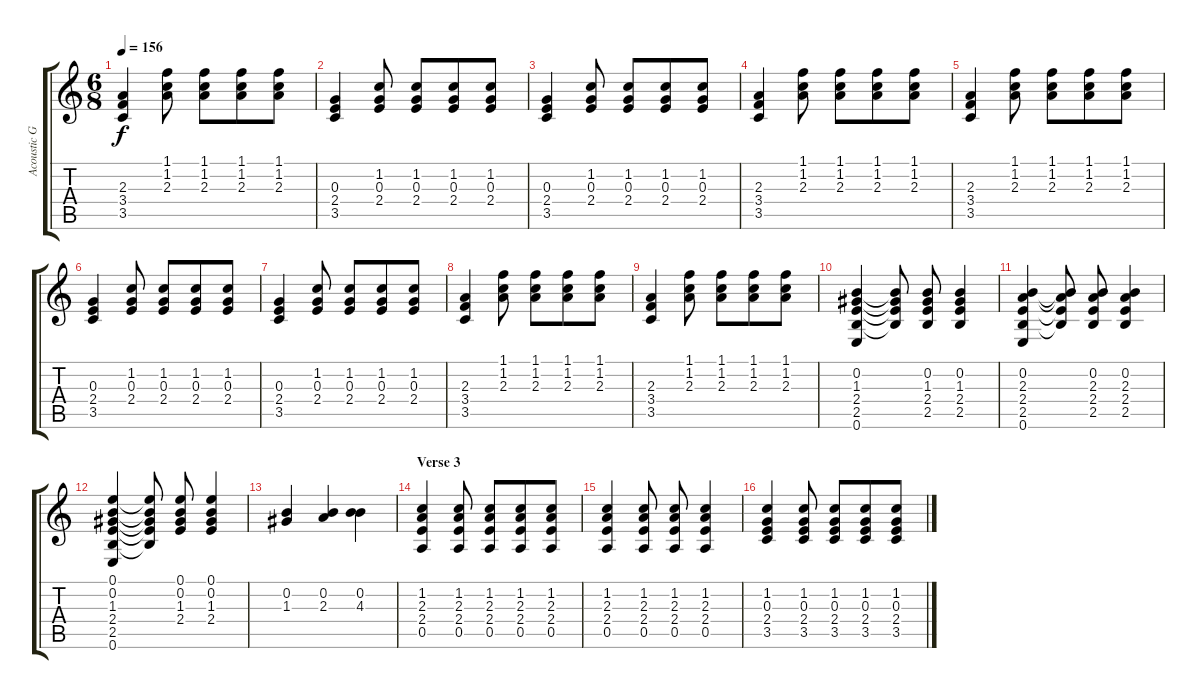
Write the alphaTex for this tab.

\track ("Acoustic Guitar" "Acoustic G") {instrument acousticguitarsteel}
\staff {score tabs}
\tuning (E4 B3 G3 D3 A2 E2) {hide}
\ts (6 8)
\tempo 156
\clef g2
\ks c
(2.3 3.4 3.5).4{dy f} (1.1 1.2 2.3).8 (1.1 1.2 2.3).8 (1.1 1.2 2.3).8 (1.1 1.2 2.3).8 |
(0.3 2.4 3.5).4 (1.2 0.3 2.4).8 (1.2 0.3 2.4).8 (1.2 0.3 2.4).8 (1.2 0.3 2.4).8 |
(0.3 2.4 3.5).4 (1.2 0.3 2.4).8 (1.2 0.3 2.4).8 (1.2 0.3 2.4).8 (1.2 0.3 2.4).8 |
(2.3 3.4 3.5).4 (1.1 1.2 2.3).8 (1.1 1.2 2.3).8 (1.1 1.2 2.3).8 (1.1 1.2 2.3).8 |
(2.3 3.4 3.5).4 (1.1 1.2 2.3).8 (1.1 1.2 2.3).8 (1.1 1.2 2.3).8 (1.1 1.2 2.3).8 |
(0.3 2.4 3.5).4 (1.2 0.3 2.4).8 (1.2 0.3 2.4).8 (1.2 0.3 2.4).8 (1.2 0.3 2.4).8 |
(0.3 2.4 3.5).4 (1.2 0.3 2.4).8 (1.2 0.3 2.4).8 (1.2 0.3 2.4).8 (1.2 0.3 2.4).8 |
(2.3 3.4 3.5).4 (1.1 1.2 2.3).8 (1.1 1.2 2.3).8 (1.1 1.2 2.3).8 (1.1 1.2 2.3).8 |
(2.3 3.4 3.5).4 (1.1 1.2 2.3).8 (1.1 1.2 2.3).8 (1.1 1.2 2.3).8 (1.1 1.2 2.3).8 |
(0.2 1.3 2.4 2.5 0.6).4 (0.2{t} 1.3{t} 2.4{t} 2.5{t}).8 (0.2 1.3 2.4 2.5).8 (0.2 1.3 2.4 2.5).4 |
(0.2 2.3 2.4 2.5 0.6).4 (0.2{t} 2.3{t} 2.4{t} 2.5{t}).8 (0.2 2.3 2.4 2.5).8 (0.2 2.3 2.4 2.5).4 |
(0.1 0.2 1.3 2.4 2.5 0.6).4 (0.1{t} 0.2{t} 1.3{t} 2.4{t} 2.5{t}).8 (0.1 0.2 1.3 2.4).8 (0.1 0.2 1.3 2.4).4 |
(0.2 1.3).4 (0.2 2.3).4 (0.2 4.3).4 |
\section ("" "Verse 3")
(1.2 2.3 2.4 0.5).4 (1.2 2.3 2.4 0.5).8 (1.2 2.3 2.4 0.5).8 (1.2 2.3 2.4 0.5).8 (1.2 2.3 2.4 0.5).8 |
(1.2 2.3 2.4 0.5).4 (1.2 2.3 2.4 0.5).8 (1.2 2.3 2.4 0.5).8 (1.2 2.3 2.4 0.5).4 |
(1.2 0.3 2.4 3.5).4 (1.2 0.3 2.4 3.5).8 (1.2 0.3 2.4 3.5).8 (1.2 0.3 2.4 3.5).8 (1.2 0.3 2.4 3.5).8
